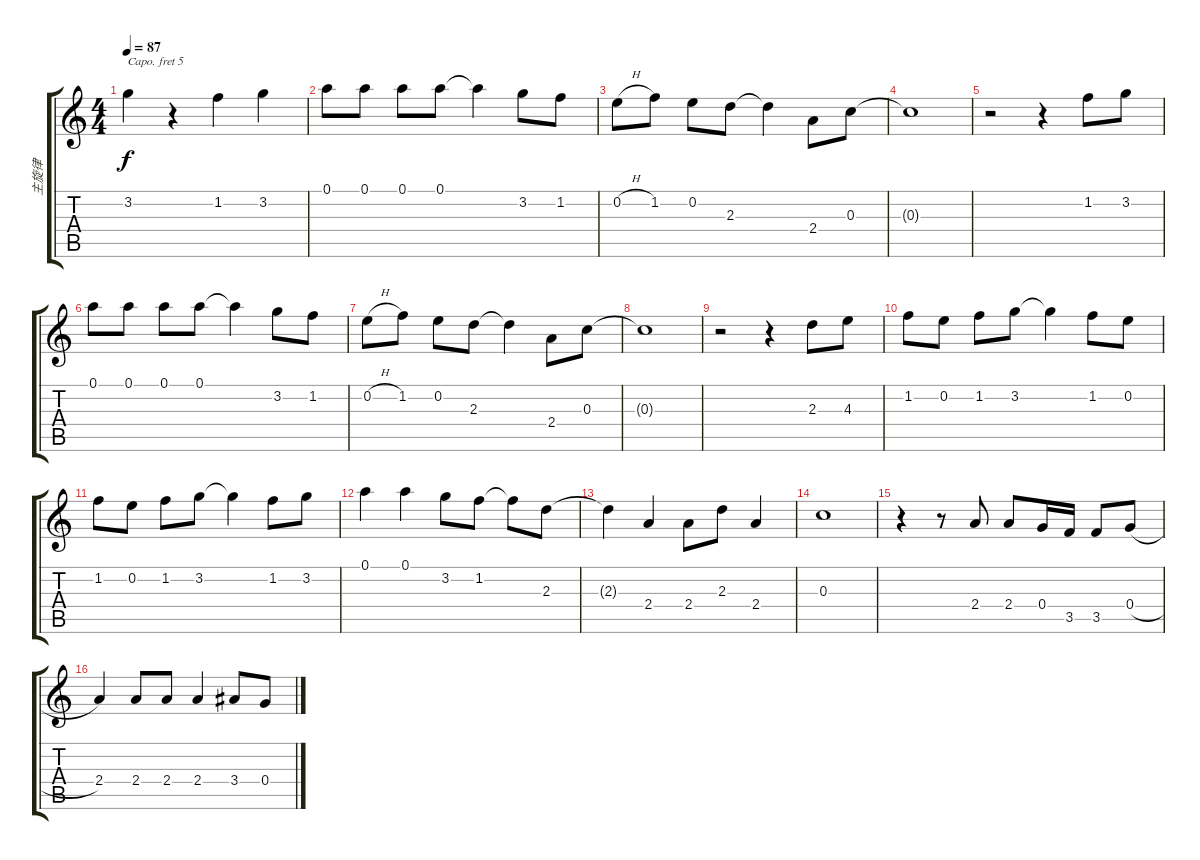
\track ("主旋律" "主旋律") {instrument electricguitarjazz}
\staff {score tabs}
\capo 5
\tuning (E4 B3 G3 D3 A2 E2) {hide}
\ts (4 4)
\tempo 87
\clef g2
\ks c
3.2{t}.4{dy f} r.4 1.2.4 3.2.4 |
0.1.8 0.1.8 0.1.8 0.1.8 0.1{t}.4 3.2.8 1.2.8 |
0.2{h}.8 1.2.8 0.2.8 2.3.8 2.3{t}.4 2.4.8 0.3.8 |
0.3{t}.1 |
r.2 r.4 1.2.8 3.2.8 |
0.1.8 0.1.8 0.1.8 0.1.8 0.1{t}.4 3.2.8 1.2.8 |
0.2{h}.8 1.2.8 0.2.8 2.3.8 2.3{t}.4 2.4.8 0.3.8 |
0.3{t}.1 |
r.2 r.4 2.3.8 4.3.8 |
1.2.8 0.2.8 1.2.8 3.2.8 3.2{t}.4 1.2.8 0.2.8 |
1.2.8 0.2.8 1.2.8 3.2.8 3.2{t}.4 1.2.8 3.2.8 |
0.1.4 0.1.4 3.2.8 1.2.8 1.2{t}.8 2.3.8 |
2.3{t}.4 2.4.4 2.4.8 2.3.8 2.4.4 |
0.3.1 |
r.4 r.8 2.4.8 2.4.8 0.4.16 3.5.16 3.5.8 0.4{h}.8 |
2.4.4 2.4.8 2.4.8 2.4.4 3.4.8 0.4.8
